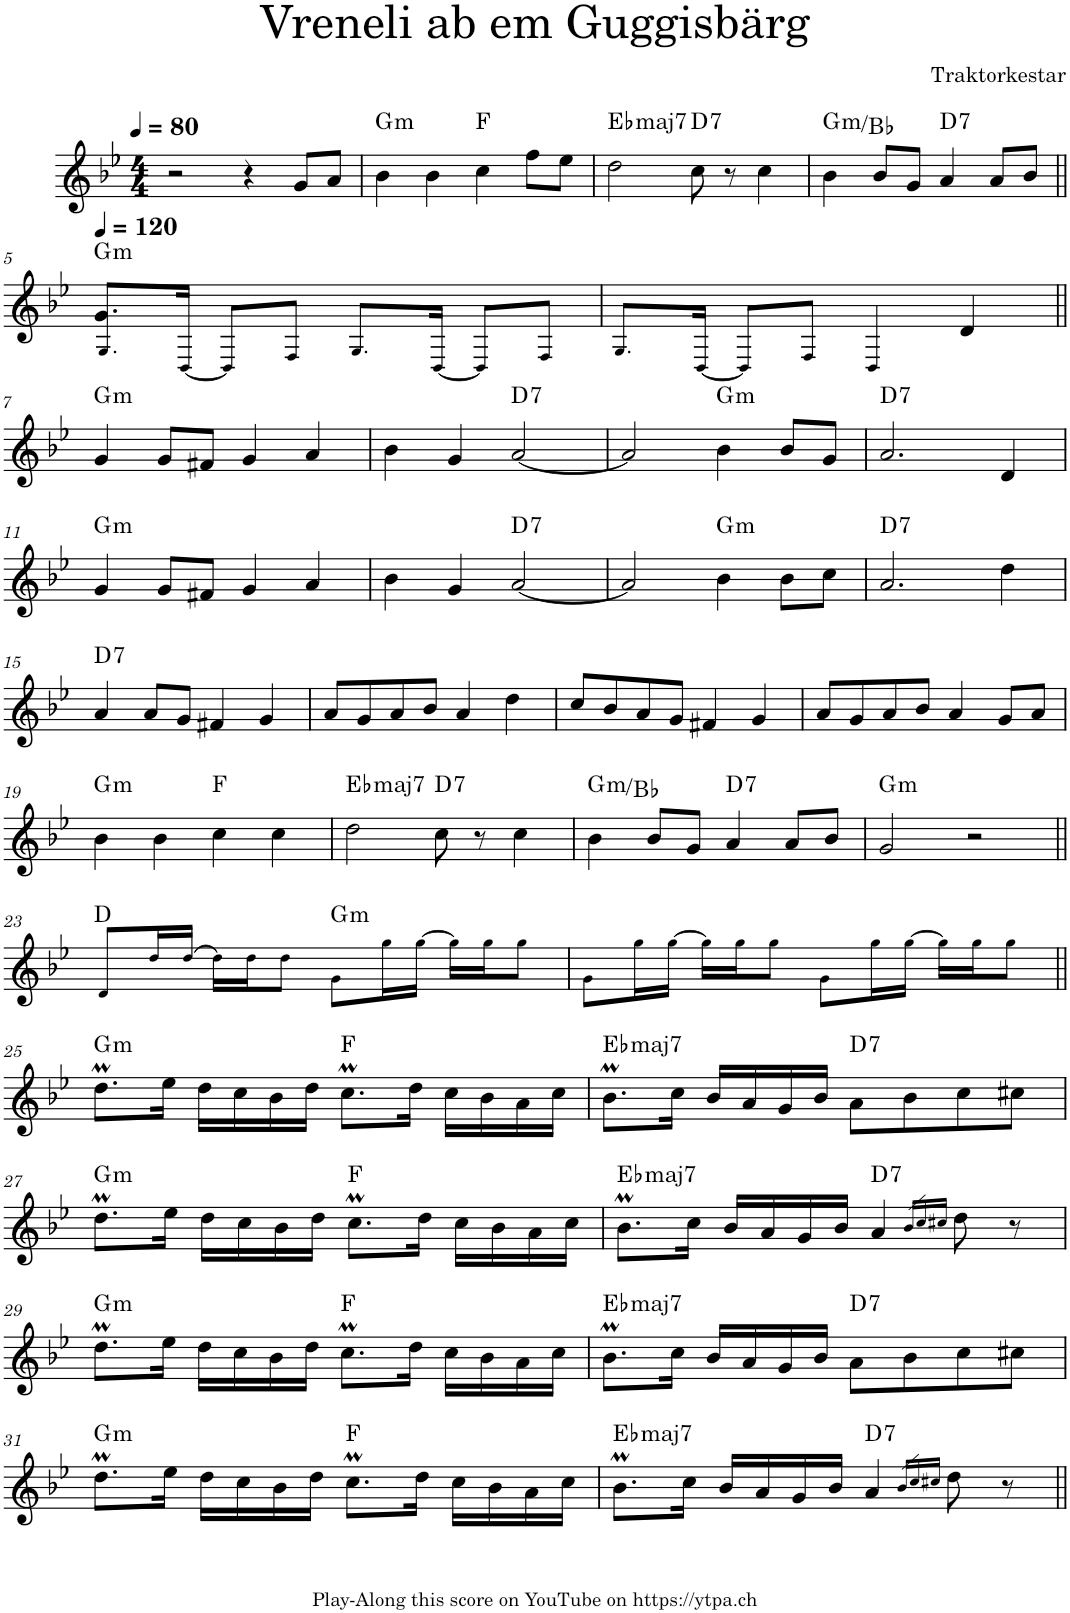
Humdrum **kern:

**kern	**harte
*part1	*part1
*staff1	*
*I"Piano	*
*I'Pno.	*
*clefG2	*
*k[b-e-]	*
*M4/4	*
*MM80	*
=1	=1
2r	.
4r	.
8g/L	.
8a/J	.
=2	=2
!	!LO:H:kt=m
4b-\	G:min
4b-\	.
4cc\	F:maj
8ff\L	.
8ee-\J	.
=3	=3
!	!LO:H:kt=maj7
2dd\	Eb:maj7
!	!LO:H:kt=7
8cc\	D:7
8r	.
4cc\	.
=4	=4
!	!LO:H:kt=m
4b-\	G:min/b3
8b-/L	.
8g/J	.
!	!LO:H:kt=7
4a/	D:7
8a/L	.
8b-/J	.
!!LO:LB:g=z
=5||	=5||
*MM120	*
!	!LO:H:kt=m
8.G!/ 8.g/L	G:min
[16D!/Jk	.
8D!/L]	.
8F!/J	.
8.G!/L	.
[16D!/Jk	.
8D!/L]	.
8F!/J	.
=6	=6
8.G!/L	.
[16D!/Jk	.
8D!/L]	.
8F!/J	.
4D!/	.
4d/	.
!!LO:LB:g=z
=7||	=7||
!	!LO:H:kt=m
4g/	G:min
8g/L	.
8f#X/J	.
4g/	.
4a/	.
=8	=8
4b-\	.
4g/	.
!	!LO:H:kt=7
[2a/	D:7
=9	=9
2a/]	.
!	!LO:H:kt=m
4b-\	G:min
8b-/L	.
8g/J	.
=10	=10
!	!LO:H:kt=7
2.a/	D:7
4d/	.
!!LO:LB:g=z
=11	=11
!	!LO:H:kt=m
4g/	G:min
8g/L	.
8f#X/J	.
4g/	.
4a/	.
=12	=12
4b-\	.
4g/	.
!	!LO:H:kt=7
[2a/	D:7
=13	=13
2a/]	.
!	!LO:H:kt=m
4b-\	G:min
8b-\L	.
8cc\J	.
=14	=14
!	!LO:H:kt=7
2.a/	D:7
4dd\	.
!!LO:LB:g=z
=15	=15
!	!LO:H:kt=7
4a/	D:7
8a/L	.
8g/J	.
4f#X/	.
4g/	.
=16	=16
8a/L	.
8g/	.
8a/	.
8b-/J	.
4a/	.
4dd\	.
=17	=17
8cc/L	.
8b-/	.
8a/	.
8g/J	.
4f#X/	.
4g/	.
=18	=18
8a/L	.
8g/	.
8a/	.
8b-/J	.
4a/	.
8g/L	.
8a/J	.
!!LO:LB:g=z
=19	=19
!	!LO:H:kt=m
4b-\	G:min
4b-\	.
4cc\	F:maj
4cc\	.
=20	=20
!	!LO:H:kt=maj7
2dd\	Eb:maj7
!	!LO:H:kt=7
8cc\	D:7
8r	.
4cc\	.
=21	=21
!	!LO:H:kt=m
4b-\	G:min/b3
8b-/L	.
8g/J	.
!	!LO:H:kt=7
4a/	D:7
8a/L	.
8b-/J	.
=22	=22
!	!LO:H:kt=m
2g/	G:min
2r	.
!!LO:LB:g=z
=23||	=23||
8d!/L	D:maj
16dd!/L	.
[16dd!/JJ	.
16dd!\LL]	.
16dd!\J	.
8dd!\J	.
!	!LO:H:kt=m
8g!\L	G:min
16gg!\L	.
[16gg!\JJ	.
16gg!\LL]	.
16gg!\J	.
8gg!\J	.
=24	=24
8g!\L	.
16gg!\L	.
[16gg!\JJ	.
16gg!\LL]	.
16gg!\J	.
8gg!\J	.
8g!\L	.
16gg!\L	.
[16gg!\JJ	.
16gg!\LL]	.
16gg!\J	.
8gg!\J	.
!!LO:LB:g=z
=25||	=25||
!	!LO:H:kt=m
8.ddm\L	G:min
16ee-\Jk	.
16dd\LL	.
16cc\	.
16b-\	.
16dd\JJ	.
8.ccM\L	F:maj
16dd\Jk	.
16cc\LL	.
16b-\	.
16a\	.
16cc\JJ	.
=26	=26
!	!LO:H:kt=maj7
8.b-M\L	Eb:maj7
16cc\Jk	.
16b-/LL	.
16a/	.
16g/	.
16b-/JJ	.
!	!LO:H:kt=7
8a\L	D:7
8b-\	.
8cc\	.
8cc#X\J	.
!!LO:LB:g=z
=27	=27
!	!LO:H:kt=m
8.ddm\L	G:min
16ee-\Jk	.
16dd\LL	.
16cc\	.
16b-\	.
16dd\JJ	.
8.ccM\L	F:maj
16dd\Jk	.
16cc\LL	.
16b-\	.
16a\	.
16cc\JJ	.
=28	=28
!	!LO:H:kt=maj7
8.b-M\L	Eb:maj7
16cc\Jk	.
16b-/LL	.
16a/	.
16g/	.
16b-/JJ	.
!	!LO:H:kt=7
4a/	D:7
16qb-/LL	.
16qcc/	.
16qcc#X/JJ	.
8dd\	.
8r	.
!!LO:LB:g=z
=29	=29
!	!LO:H:kt=m
8.ddm\L	G:min
16ee-\Jk	.
16dd\LL	.
16cc\	.
16b-\	.
16dd\JJ	.
8.ccM\L	F:maj
16dd\Jk	.
16cc\LL	.
16b-\	.
16a\	.
16cc\JJ	.
=30	=30
!	!LO:H:kt=maj7
8.b-M\L	Eb:maj7
16cc\Jk	.
16b-/LL	.
16a/	.
16g/	.
16b-/JJ	.
!	!LO:H:kt=7
8a\L	D:7
8b-\	.
8cc\	.
8cc#X\J	.
!!LO:LB:g=z
=31	=31
!	!LO:H:kt=m
8.ddm\L	G:min
16ee-\Jk	.
16dd\LL	.
16cc\	.
16b-\	.
16dd\JJ	.
8.ccM\L	F:maj
16dd\Jk	.
16cc\LL	.
16b-\	.
16a\	.
16cc\JJ	.
=32	=32
!	!LO:H:kt=maj7
8.b-M\L	Eb:maj7
16cc\Jk	.
16b-/LL	.
16a/	.
16g/	.
16b-/JJ	.
!	!LO:H:kt=7
4a/	D:7
16qb-/LL	.
16qcc/	.
16qcc#X/JJ	.
8dd\	.
8r	.
=||	=||
*-	*-
